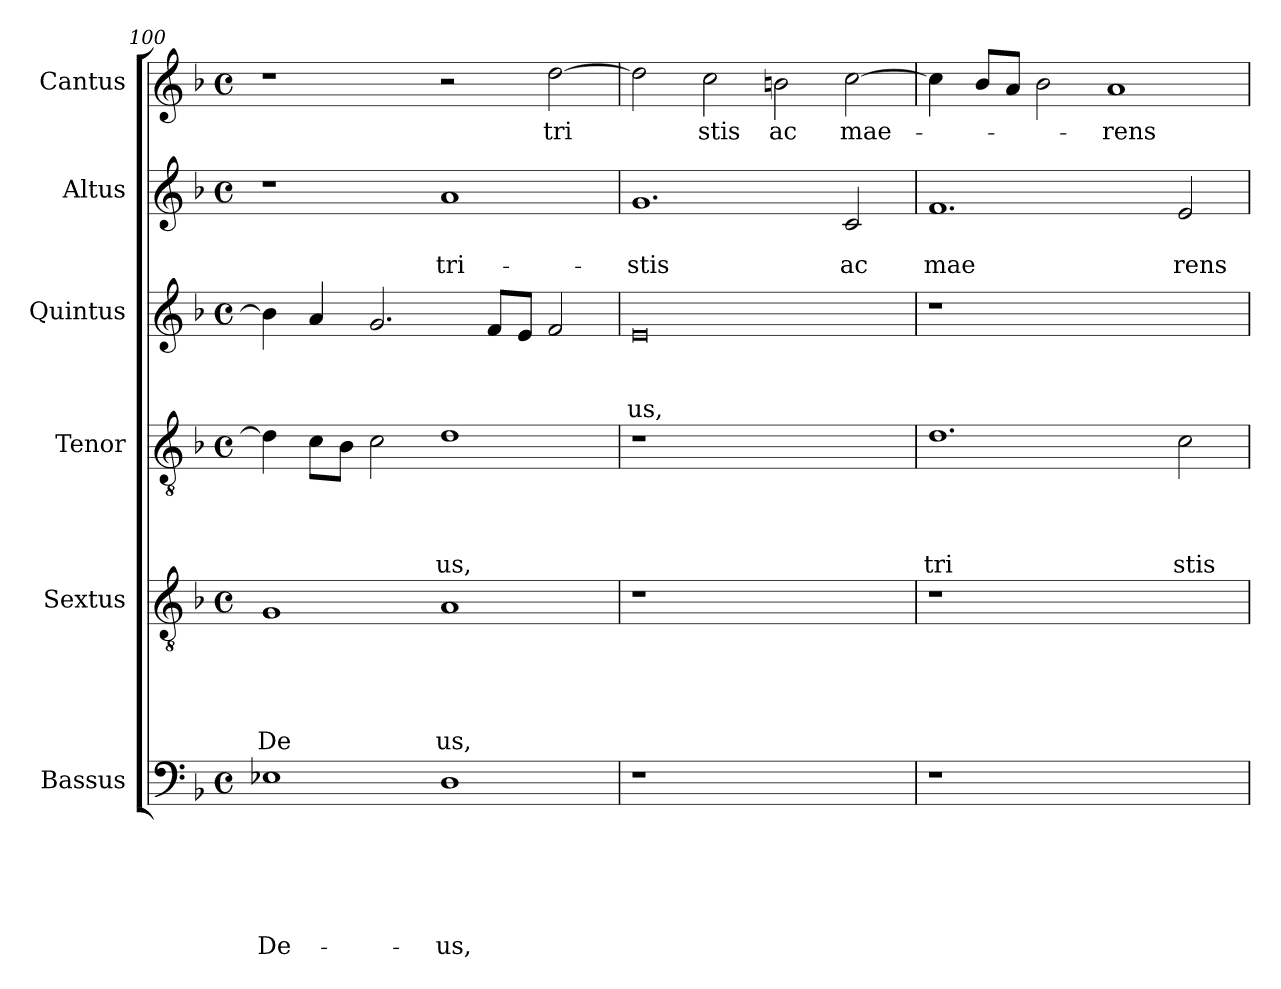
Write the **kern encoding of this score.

**kern	**text	**text	**text	**text	**text	**text	**kern	**text	**text	**text	**text	**text	**kern	**text	**text	**text	**text	**kern	**text	**text	**text	**kern	**text	**text	**kern	**text
*part6	*part6	*part6	*part6	*part6	*part6	*part6	*part5	*part5	*part5	*part5	*part5	*part5	*part4	*part4	*part4	*part4	*part4	*part3	*part3	*part3	*part3	*part2	*part2	*part2	*part1	*part1
*staff6	*staff6	*staff6	*staff6	*staff6	*staff6	*staff6	*staff5	*staff5	*staff5	*staff5	*staff5	*staff5	*staff4	*staff4	*staff4	*staff4	*staff4	*staff3	*staff3	*staff3	*staff3	*staff2	*staff2	*staff2	*staff1	*staff1
*I"Bassus	*	*	*	*	*	*	*I"Sextus	*	*	*	*	*	*I"Tenor	*	*	*	*	*I"Quintus	*	*	*	*I"Altus	*	*	*I"Cantus	*
*I'Bassus	*	*	*	*	*	*	*I'Sextus	*	*	*	*	*	*I'Tenor	*	*	*	*	*I'Quintus	*	*	*	*I'Altus	*	*	*I'Cantus	*
*clefF4	*	*	*	*	*	*	*clefGv2	*	*	*	*	*	*clefGv2	*	*	*	*	*clefG2	*	*	*	*clefG2	*	*	*clefG2	*
*k[b-]	*	*	*	*	*	*	*k[b-]	*	*	*	*	*	*k[b-]	*	*	*	*	*k[b-]	*	*	*	*k[b-]	*	*	*k[b-]	*
*F:	*	*	*	*	*	*	*F:	*	*	*	*	*	*F:	*	*	*	*	*F:	*	*	*	*F:	*	*	*F:	*
*M4/4	*	*	*	*	*	*	*M4/4	*	*	*	*	*	*M4/4	*	*	*	*	*M4/4	*	*	*	*M4/4	*	*	*M4/4	*
*met(c)	*	*	*	*	*	*	*met(c)	*	*	*	*	*	*met(c)	*	*	*	*	*met(c)	*	*	*	*met(c)	*	*	*met(c)	*
=100	=100	=100	=100	=100	=100	=100	=100	=100	=100	=100	=100	=100	=100	=100	=100	=100	=100	=100	=100	=100	=100	=100	=100	=100	=100	=100
!	!	!	!	!	!	!LO:LY:b	!	!	!	!	!	!LO:LY:b	!	!	!	!	!	!	!	!	!	!	!	!	!	!
1E-X	.	.	.	.	.	De-	1G	.	.	.	.	De	4d\]	.	.	.	.	4b-\]	.	.	.	1r	.	.	1r	.
.	.	.	.	.	.	.	.	.	.	.	.	.	8c\L	.	.	.	.	4a/	.	.	.	.	.	.	.	.
.	.	.	.	.	.	.	.	.	.	.	.	.	8B-\J	.	.	.	.	.	.	.	.	.	.	.	.	.
.	.	.	.	.	.	.	.	.	.	.	.	.	2c\	.	.	.	.	2.g/	.	.	.	.	.	.	.	.
!	!	!	!	!	!	!LO:LY:b	!	!	!	!	!	!LO:LY:b	!	!	!	!	!LO:LY:b	!	!	!	!	!	!	!LO:LY:b	!	!
1D	.	.	.	.	.	-us,	1A	.	.	.	.	us,	1d	.	.	.	-us,	.	.	.	.	1a	.	tri-	2r	.
.	.	.	.	.	.	.	.	.	.	.	.	.	.	.	.	.	.	8f/L	.	.	.	.	.	.	.	.
.	.	.	.	.	.	.	.	.	.	.	.	.	.	.	.	.	.	8e/J	.	.	.	.	.	.	.	.
!	!	!	!	!	!	!	!	!	!	!	!	!	!	!	!	!	!	!	!	!	!	!	!	!	!	!LO:LY:b
.	.	.	.	.	.	.	.	.	.	.	.	.	.	.	.	.	.	2f/	.	.	.	.	.	.	[<2dd\	tri
!!LO:LB:g=z
=101!	=101!	=101!	=101!	=101!	=101!	=101!	=101!	=101!	=101!	=101!	=101!	=101!	=101!	=101!	=101!	=101!	=101!	=101!	=101!	=101!	=101!	=101!	=101!	=101!	=101!	=101!
!	!	!	!	!	!	!	!	!	!	!	!	!	!	!	!	!	!	!	!	!	!LO:LY:b	!	!	!LO:LY:b	!	!
1r	.	.	.	.	.	.	1r	.	.	.	.	.	1r	.	.	.	.	0e	.	.	-us,	1.g	.	-stis	2dd\]	.
!	!	!	!	!	!	!	!	!	!	!	!	!	!	!	!	!	!	!	!	!	!	!	!	!	!	!LO:LY:b
.	.	.	.	.	.	.	.	.	.	.	.	.	.	.	.	.	.	.	.	.	.	.	.	.	2cc\	stis
!	!	!	!	!	!	!	!	!	!	!	!	!	!	!	!	!	!	!	!	!	!	!	!	!	!	!LO:LY:b
1ryy	.	.	.	.	.	.	1ryy	.	.	.	.	.	1ryy	.	.	.	.	.	.	.	.	.	.	.	2bn\	ac
!	!	!	!	!	!	!	!	!	!	!	!	!	!	!	!	!	!	!	!	!	!	!	!	!LO:LY:b	!	!LO:LY:b
.	.	.	.	.	.	.	.	.	.	.	.	.	.	.	.	.	.	.	.	.	.	2c/	.	ac	[>2cc\	mae-
=102!	=102!	=102!	=102!	=102!	=102!	=102!	=102!	=102!	=102!	=102!	=102!	=102!	=102!	=102!	=102!	=102!	=102!	=102!	=102!	=102!	=102!	=102!	=102!	=102!	=102!	=102!
!	!	!	!	!	!	!	!	!	!	!	!	!	!	!	!	!	!LO:LY:b	!	!	!	!	!	!	!LO:LY:b	!	!
1r	.	.	.	.	.	.	1r	.	.	.	.	.	1.d	.	.	.	tri	1r	.	.	.	1.f	.	mae	4cc\]	.
.	.	.	.	.	.	.	.	.	.	.	.	.	.	.	.	.	.	.	.	.	.	.	.	.	8b-/L	.
.	.	.	.	.	.	.	.	.	.	.	.	.	.	.	.	.	.	.	.	.	.	.	.	.	8a/J	.
.	.	.	.	.	.	.	.	.	.	.	.	.	.	.	.	.	.	.	.	.	.	.	.	.	2b-\	.
!	!	!	!	!	!	!	!	!	!	!	!	!	!	!	!	!	!	!	!	!	!	!	!	!	!	!LO:LY:b
1ryy	.	.	.	.	.	.	1ryy	.	.	.	.	.	.	.	.	.	.	1ryy	.	.	.	.	.	.	1a	-rens
!	!	!	!	!	!	!	!	!	!	!	!	!	!	!	!	!	!LO:LY:b	!	!	!	!	!	!	!LO:LY:b	!	!
.	.	.	.	.	.	.	.	.	.	.	.	.	2c\	.	.	.	stis	.	.	.	.	2e/	.	rens	.	.
=!	=!	=!	=!	=!	=!	=!	=!	=!	=!	=!	=!	=!	=!	=!	=!	=!	=!	=!	=!	=!	=!	=!	=!	=!	=!	=!
*-	*-	*-	*-	*-	*-	*-	*-	*-	*-	*-	*-	*-	*-	*-	*-	*-	*-	*-	*-	*-	*-	*-	*-	*-	*-	*-
